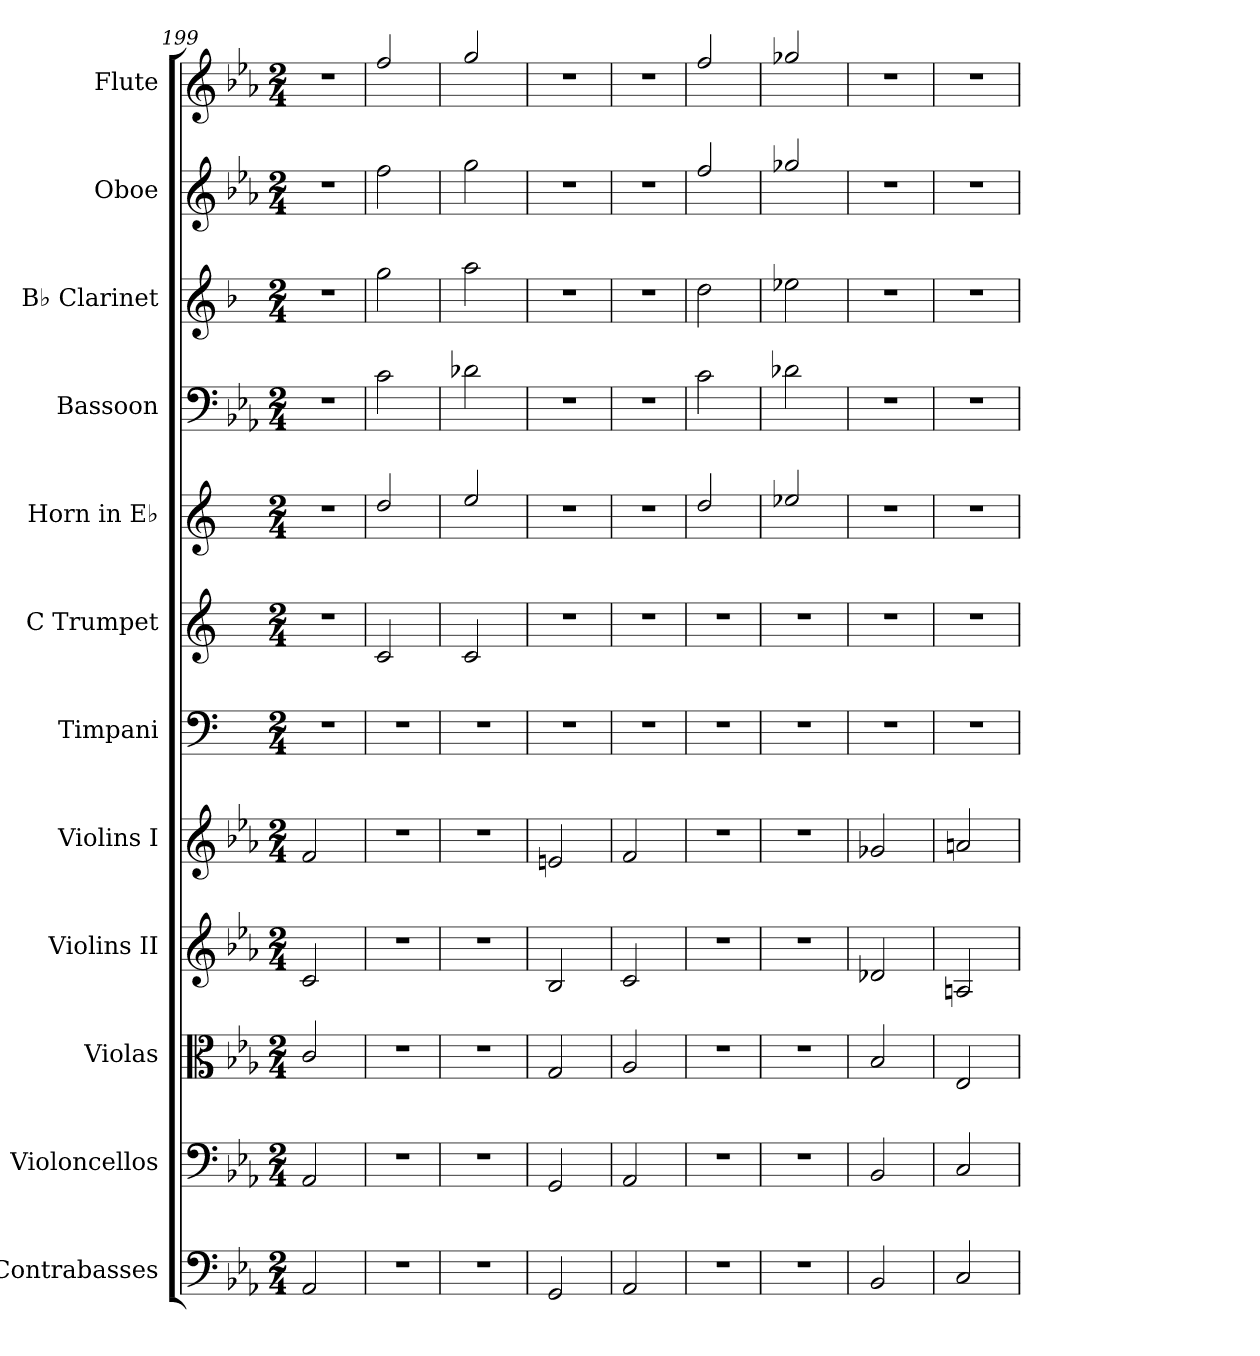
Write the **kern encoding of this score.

**kern	**kern	**kern	**kern	**kern	**kern	**kern	**kern	**kern	**kern	**kern	**kern
*part12	*part11	*part10	*part9	*part8	*part7	*part6	*part5	*part4	*part3	*part2	*part1
*staff12	*staff11	*staff10	*staff9	*staff8	*staff7	*staff6	*staff5	*staff4	*staff3	*staff2	*staff1
*I"Contrabasses	*I"Violoncellos	*I"Violas	*I"Violins II	*I"Violins I	*I"Timpani	*I"C Trumpet	*I"Horn in E♭	*I"Bassoon	*I"B♭ Clarinet	*I"Oboe	*I"Flute
*I'Cbs.	*I'Vcs.	*I'Vlas.	*I'Vlns.	*I'Vlns.	*I'Timp.	*I'C Tpt.	*	*I'Bsn.	*I'B♭ Cl.	*I'Ob.	*I'Fl.
*clefF4	*clefF4	*clefC3	*clefG2	*clefG2	*clefF4	*clefG2	*clefG2	*clefF4	*clefG2	*clefG2	*clefG2
*ITrd7c12	*	*	*	*	*	*	*ITrd4c7	*	*ITrd1c2	*	*
*k[b-e-a-]	*k[b-e-a-]	*k[b-e-a-]	*k[b-e-a-]	*k[b-e-a-]	*k[]	*k[]	*k[b-]	*k[b-e-a-]	*k[b-e-a-]	*k[b-e-a-]	*k[b-e-a-]
*M2/4	*M2/4	*M2/4	*M2/4	*M2/4	*M2/4	*M2/4	*M2/4	*M2/4	*M2/4	*M2/4	*M2/4
=199	=199	=199	=199	=199	=199	=199	=199	=199	=199	=199	=199
2AAA-/	2AA-/	2c/	2c/	2f/	2r	2r	2r	2r	2r	2r	2r
=200	=200	=200	=200	=200	=200	=200	=200	=200	=200	=200	=200
2r	2r	2r	2r	2r	2r	2c/	2g/	2c\	2ff\	2ff\	2ff/
=201	=201	=201	=201	=201	=201	=201	=201	=201	=201	=201	=201
2r	2r	2r	2r	2r	2r	2c/	2a/	2d-X\	2gg\	2gg\	2gg/
=202	=202	=202	=202	=202	=202	=202	=202	=202	=202	=202	=202
2GGG/	2GG/	2G/	2B-/	2en/	2r	2r	2r	2r	2r	2r	2r
=203	=203	=203	=203	=203	=203	=203	=203	=203	=203	=203	=203
2AAA-/	2AA-/	2A-/	2c/	2f/	2r	2r	2r	2r	2r	2r	2r
=204	=204	=204	=204	=204	=204	=204	=204	=204	=204	=204	=204
2r	2r	2r	2r	2r	2r	2r	2g/	2c\	2cc\	2ff/	2ff/
=205	=205	=205	=205	=205	=205	=205	=205	=205	=205	=205	=205
2r	2r	2r	2r	2r	2r	2r	2a-X/	2d-X\	2dd-X\	2gg-X/	2gg-X/
!!LO:PB:g=z
=206	=206	=206	=206	=206	=206	=206	=206	=206	=206	=206	=206
2BBB-/	2BB-/	2B-/	2d-X/	2g-X/	2r	2r	2r	2r	2r	2r	2r
=207	=207	=207	=207	=207	=207	=207	=207	=207	=207	=207	=207
2CC/	2C/	2E-/	2An/	2an/	2r	2r	2r	2r	2r	2r	2r
=	=	=	=	=	=	=	=	=	=	=	=
*-	*-	*-	*-	*-	*-	*-	*-	*-	*-	*-	*-
